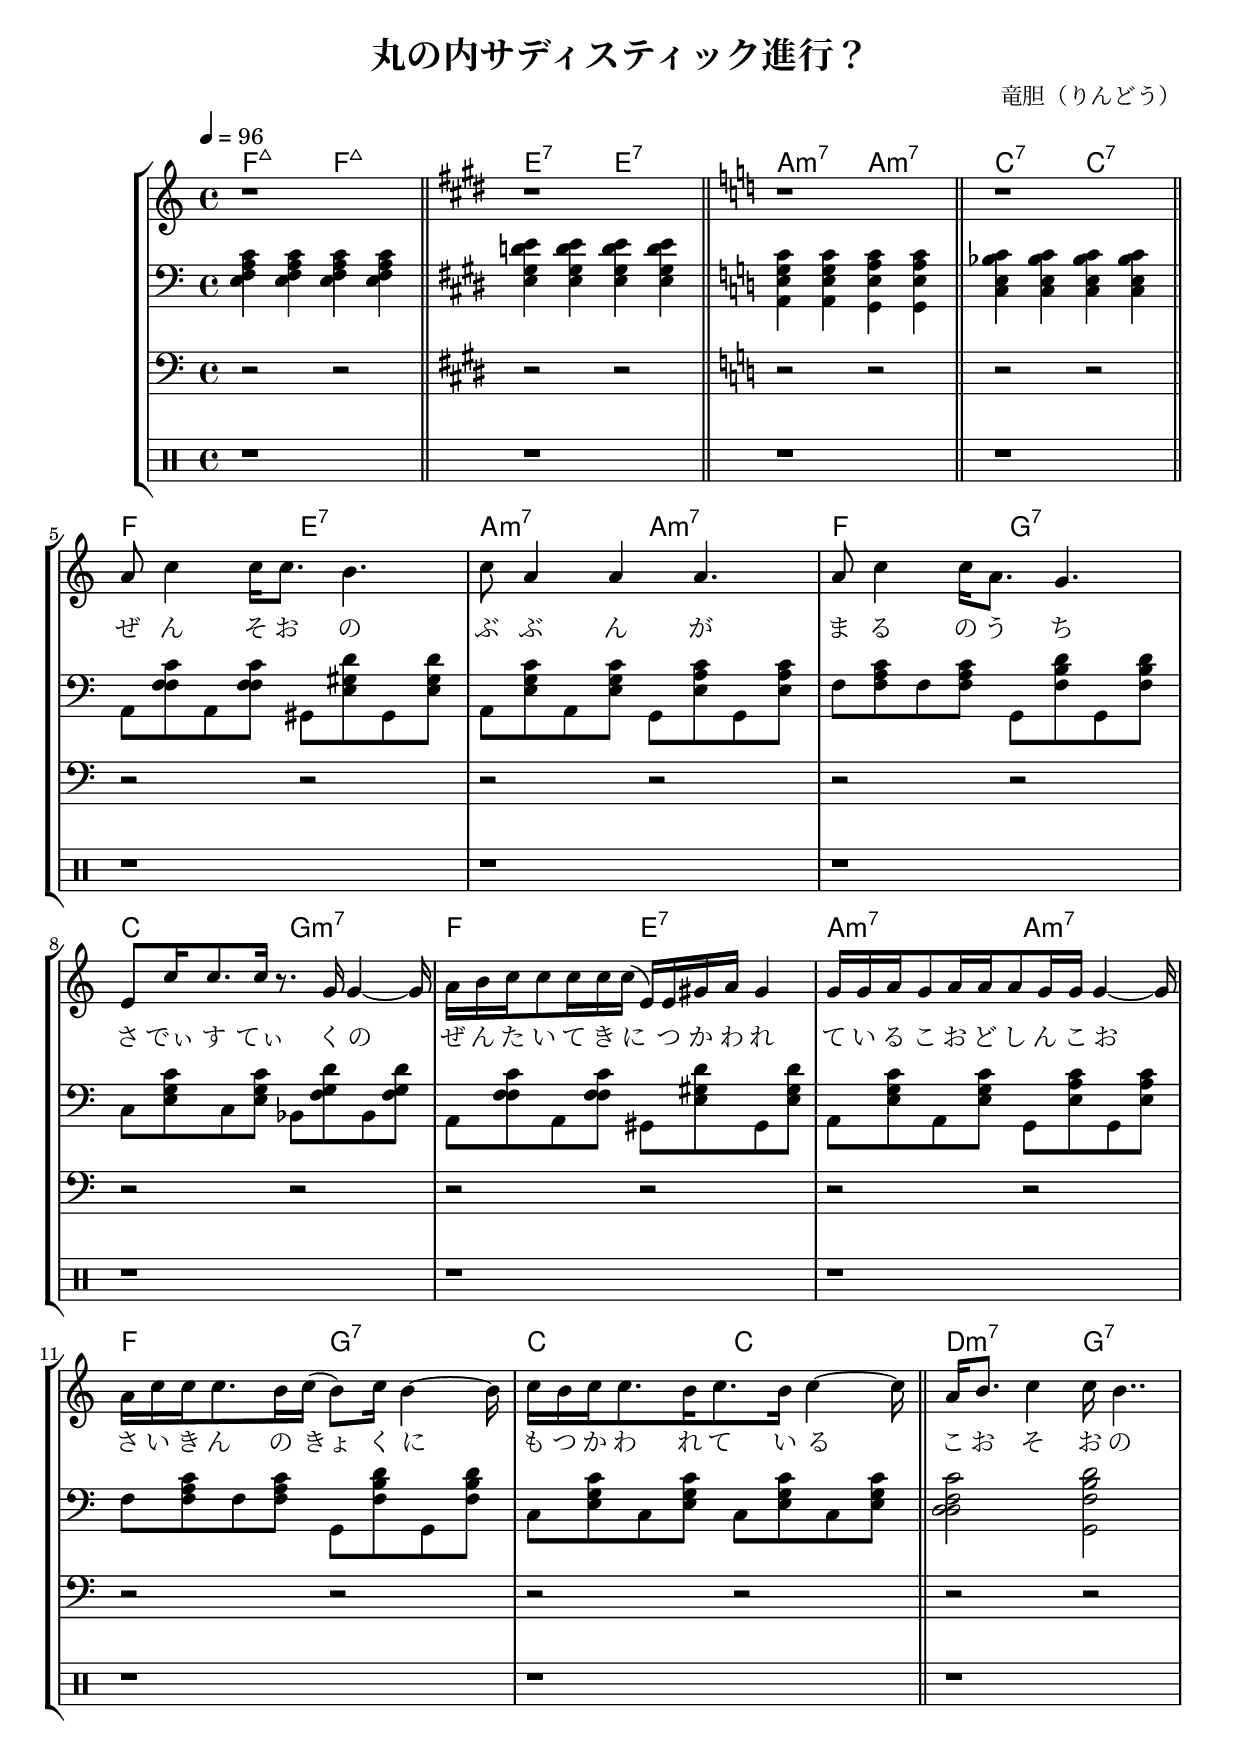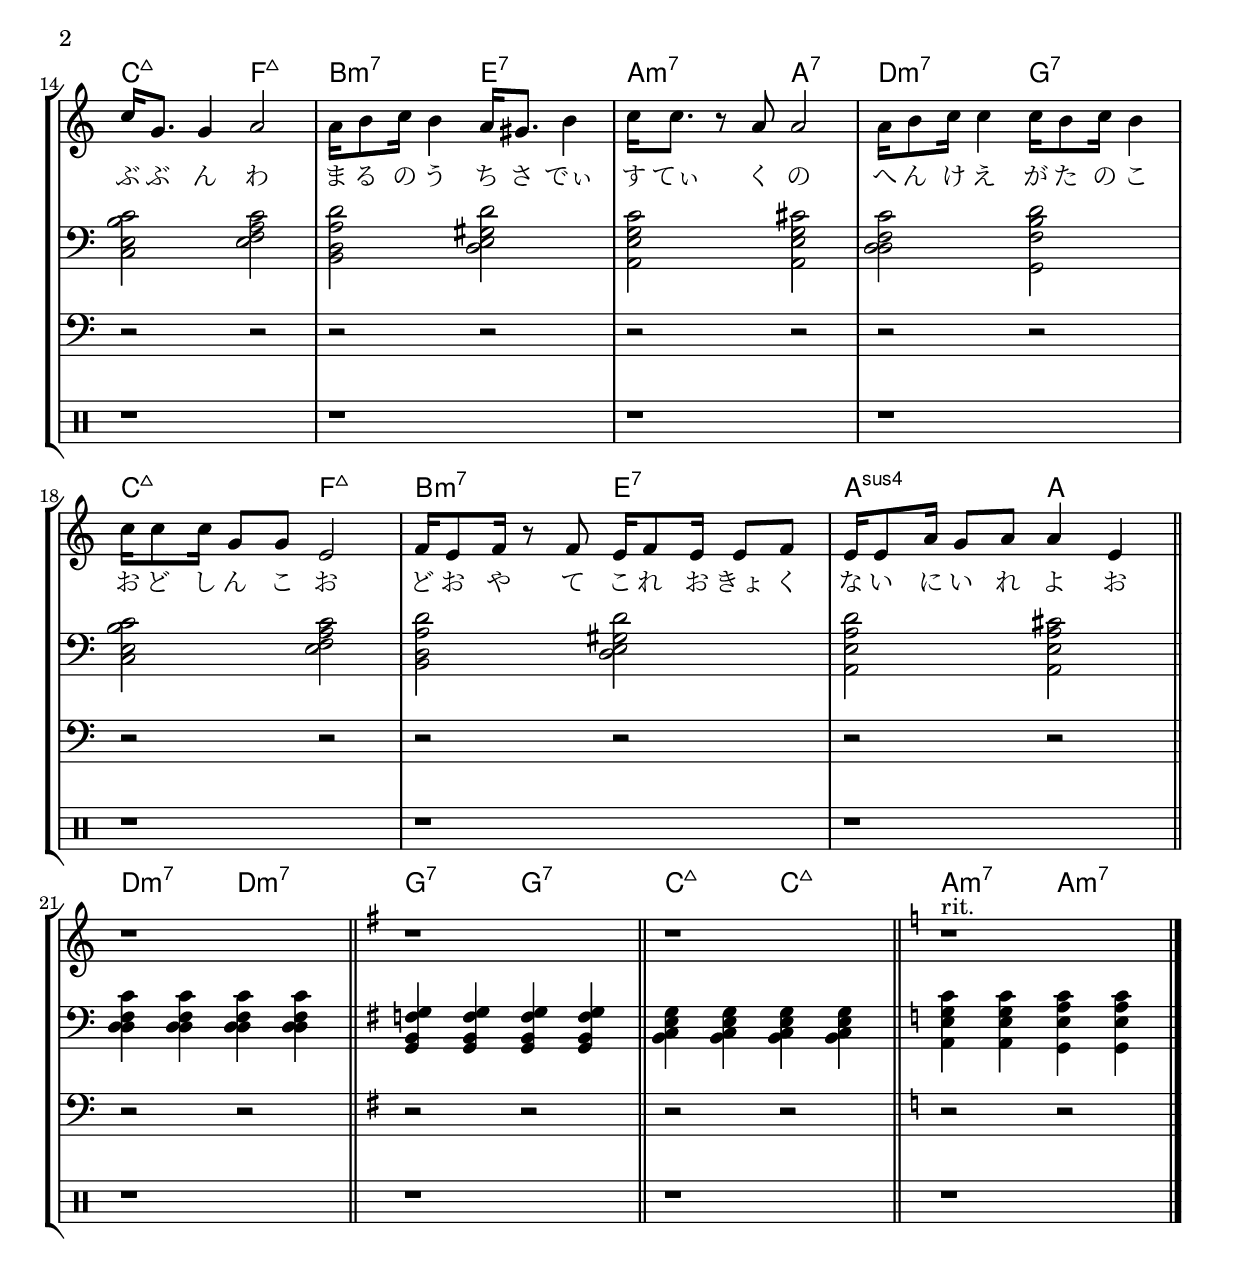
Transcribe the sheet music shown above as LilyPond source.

\version "2.12.1"

\header {
	title = \markup {丸の内サディスティック進行？}
	composer = \markup \center-column {竜胆（りんどう）}
}

harmony = \chordmode {
	f2:maj7 f:maj7 

	e:7 e:7 

	a:min7 a:min7 

	c:7 c:7 

	f e:7 a:min7 a:min7 f g:7 c g:min7 f e:7 a:min7 a:min7 f g:7 c c 

	d:min7 g:7 c:maj7 f:maj7 b:m7 e:7 a:min7 a:7 d:min7 g:7 c:maj7 f:maj7 b:m7 e:7 a:sus4 a 

	d:min7 d:min7 

	g:7 g:7 

	c:maj7 c:maj7 

	a:min7 a:min7 
}

melody = {
	\key c \major
	\tempo 4 = 96
	r1   
	\key e \major
	r1   
	\key c \major
	r1   
	r1   
	\set Staff.midiInstrument = #"mmi0.34"
	 a'8  c''4  c''16  c''8.  b'4. 
	c''8  a'4  a'4  a'4. 
	a'8  c''4  c''16  a'8.  g'4. 
	e'8  c''16  c''8.  c''16  r8.  g'16  g'4~g'16 
	a'16  b'16  c''16  c''8  c''16  c''16  c''16  (e'16)  e'16  gis'16  a'16  gis'4 
	g'16  g'16  a'16  g'8  a'16  a'16  a'8  g'16  g'16  g'4~g'16 
	a'16  c''16  c''16  c''8.  b'16  c''16  (b'8)  c''16  b'4~b'16 
	c''16  b'16  c''16  c''8.  b'16  c''8.  b'16  c''4~c''16
	\set Staff.midiInstrument = #"mmi0.34"
	 a'16  b'8.  c''4  c''16  b'4.. 
	c''16  g'8.  g'4  a'2 
	a'16  b'8  c''16  b'4  a'16  gis'8.  b'4 
	c''16  c''8.  r8  a'8  a'2 
	a'16  b'8  c''16  c''4  c''16  b'8  c''16  b'4 
	c''16  c''8  c''16  g'8  g'8  e'2 
	f'16  e'8  f'16  r8  f'8  e'16  f'8  e'16  e'8  f'8 
	e'16  e'8  a'16  g'8  a'8  a'4  e'4
	r1   
	\key g \major
	r1   
	r1   
	\key c \major
	r1^"rit." \bar "|."
}

words = \lyricmode {
	
	
	
	
	ぜ  ん  そ  お  の  ぶ  ぶ  ん  が  ま  る  の  う  ち  さ  でぃ  す  てぃ  く  の  ぜ  ん  た  い  て  き  に  つ  か  わ  れ  て  い  る  こ  お  ど  し  ん  こ  お  さ  い  き  ん  の  きょ  く  に  も  つ  か  わ  れ  て  い  る  
	こ  お  そ  お  の  ぶ  ぶ  ん  わ  ま  る  の  う  ち  さ  でぃ  す  てぃ  く  の  へ  ん  け  え  が  た  の  こ  お  ど  し  ん  こ  お  ど  お  や  て  こ  れ  お  きょ  く  な  い  に  い  れ  よ  お  
	
	
	
	
}

tempochange = {
	\tempo 4 = 96
	r1 \bar "||"
	\tempo 4 = 96
	r1 \bar "||"
	\tempo 4 = 96
	r1 \bar "||"
	\tempo 4 = 96
	r1 \bar "||"
	\tempo 4 = 96
	r1 | r1 | r1 | r1 | r1 | r1 | r1 | r1 \bar "||"
	\tempo 4 = 96
	r1 | r1 | r1 | r1 | r1 | r1 | r1 | r1 \bar "||"
	\tempo 4 = 96
	r1 \bar "||"
	\tempo 4 = 96
	r1 \bar "||"
	\tempo 4 = 96
	r1 \bar "||"
	\tempo 4 = 96
	\tempo 4 = 72 r2 \tempo 4 = 64 r2 \bar "|."
}

mainacc = {
	\clef bass
	\set Staff.midiInstrument = #"Honky-tonk"
	\key c \major
	\tempo 4 = 96
	<f e a c'>4 <f e a c'>4
	<f e a c'>4 <f e a c'>4
	\bar "||"

	\set Staff.midiInstrument = #"Honky-tonk"
	\key e \major
	<e gis d' e'>4 <e gis d' e'>4
	<e gis d' e'>4 <e gis d' e'>4
	\bar "||"

	\set Staff.midiInstrument = #"Honky-tonk"
	\key c \major
	<a, e g c'>4 <a, e g c'>4
	<g, e a c'>4 <g, e a c'>4
	\bar "||"

	\set Staff.midiInstrument = #"Honky-tonk"
	<c e bes c'>4 <c e bes c'>4
	<c e bes c'>4 <c e bes c'>4
	\bar "||"

	\set Staff.midiInstrument = #"Acoustic grand"
	a,8 <f f c'> a, <f f c'>
	gis,8 <e gis d'> gis, <e gis d'>
	a,8 <e g c'> a, <e g c'>
	g,8 <e a c'> g, <e a c'>
	f8 <f a c'> f <f a c'>
	g,8 <f b d'> g, <f b d'>
	c8 <e g c'> c <e g c'>
	bes,8 <f g d'> bes, <f g d'>
	a,8 <f f c'> a, <f f c'>
	gis,8 <e gis d'> gis, <e gis d'>
	a,8 <e g c'> a, <e g c'>
	g,8 <e a c'> g, <e a c'>
	f8 <f a c'> f <f a c'>
	g,8 <f b d'> g, <f b d'>
	c8 <e g c'> c <e g c'>
	c8 <e g c'> c <e g c'>
	\bar "||"

	\set Staff.midiInstrument = #"Bright Acoustic"
	<d d f c'>2
	<g, f b d'>2
	<c e b c'>2
	<f e a c'>2
	<b, d a d'>2
	<e d gis d'>2
	<a, e g c'>2
	<a, e g cis'>2
	<d d f c'>2
	<g, f b d'>2
	<c e b c'>2
	<f e a c'>2
	<b, d a d'>2
	<e d gis d'>2
	<a, e a d'>2
	<a, e a cis'>2
	\bar "||"

	\set Staff.midiInstrument = #"Honky-tonk"
	<d d f c'>4 <d d f c'>4
	<d d f c'>4 <d d f c'>4
	\bar "||"

	\set Staff.midiInstrument = #"Honky-tonk"
	\key g \major
	<g, b, f g>4 <g, b, f g>4
	<g, b, f g>4 <g, b, f g>4
	\bar "||"

	\set Staff.midiInstrument = #"Honky-tonk"
	<c b, e g>4 <c b, e g>4
	<c b, e g>4 <c b, e g>4
	\bar "||"

	\set Staff.midiInstrument = #"Honky-tonk"
	\key c \major
	<a, e g c'>4 <a, e g c'>4
	<g, e a c'>4 <g, e a c'>4
	\bar "|."
}

subacc = {
	\clef bass
	\set Staff.midiInstrument = #"Acoustic grand"
	\key c \major
	\tempo 4 = 96
	r2
	r2
	\bar "||"

	\set Staff.midiInstrument = #"Acoustic grand"
	\key e \major
	r2
	r2
	\bar "||"

	\set Staff.midiInstrument = #"Acoustic grand"
	\key c \major
	r2
	r2
	\bar "||"

	\set Staff.midiInstrument = #"Acoustic grand"
	r2
	r2
	\bar "||"

	\set Staff.midiInstrument = #"Acoustic grand"
	r2
	r2
	r2
	r2
	r2
	r2
	r2
	r2
	r2
	r2
	r2
	r2
	r2
	r2
	r2
	r2
	\bar "||"

	\set Staff.midiInstrument = #"Acoustic grand"
	r2
	r2
	r2
	r2
	r2
	r2
	r2
	r2
	r2
	r2
	r2
	r2
	r2
	r2
	r2
	r2
	\bar "||"

	\set Staff.midiInstrument = #"Acoustic grand"
	r2
	r2
	\bar "||"

	\set Staff.midiInstrument = #"Acoustic grand"
	\key g \major
	r2
	r2
	\bar "||"

	\set Staff.midiInstrument = #"Acoustic grand"
	r2
	r2
	\bar "||"

	\set Staff.midiInstrument = #"Acoustic grand"
	\key c \major
	r2
	r2
	\bar "|."
}

percA = {
	\drummode {
	r1 \bar "||"
	r1 \bar "||"
	r1 \bar "||"
	r1 \bar "||"
	r1 |r1 |r1 |r1 |r1 |r1 |r1 |r1 \bar "||"
	r1 |r1 |r1 |r1 |r1 |r1 |r1 |r1 \bar "||"
	r1 \bar "||"
	r1 \bar "||"
	r1 \bar "||"
	r1 \bar "|."
	}
}

percB = {
	\drummode {
	r1 \bar "||"
	r1 \bar "||"
	r1 \bar "||"
	r1 \bar "||"
	r1 |r1 |r1 |r1 |r1 |r1 |r1 |r1 \bar "||"
	r1 |r1 |r1 |r1 |r1 |r1 |r1 |r1 \bar "||"
	r1 \bar "||"
	r1 \bar "||"
	r1 \bar "||"
	r1 \bar "|."
	}
}

percC = {
	\drummode {
	r1 \bar "||"
	r1 \bar "||"
	r1 \bar "||"
	r1 \bar "||"
	r1 |r1 |r1 |r1 |r1 |r1 |r1 |r1 \bar "||"
	r1 |r1 |r1 |r1 |r1 |r1 |r1 |r1 \bar "||"
	r1 \bar "||"
	r1 \bar "||"
	r1 \bar "||"
	r1 \bar "|."
	}
}

percD = {
	\drummode {
	r1 \bar "||"
	r1 \bar "||"
	r1 \bar "||"
	r1 \bar "||"
	r1 |r1 |r1 |r1 |r1 |r1 |r1 |r1 \bar "||"
	r1 |r1 |r1 |r1 |r1 |r1 |r1 |r1 \bar "||"
	r1 \bar "||"
	r1 \bar "||"
	r1 \bar "||"
	r1 \bar "|."
	}
}

percE = {
	\drummode {
	r1 \bar "||"
	r1 \bar "||"
	r1 \bar "||"
	r1 \bar "||"
	r1 |r1 |r1 |r1 |r1 |r1 |r1 |r1 \bar "||"
	r1 |r1 |r1 |r1 |r1 |r1 |r1 |r1 \bar "||"
	r1 \bar "||"
	r1 \bar "||"
	r1 \bar "||"
	r1 \bar "|."
	}
}

\score {
	<<
		\new StaffGroup <<
			\new ChordNames {\harmony}
			\new Voice = "melody" {\melody}
			\new Lyrics \lyricsto "melody" \words
			\new Staff = "mainacc" {\mainacc}
			\new Staff = "subacc" {\subacc}
			\new DrumStaff <<
				\new DrumVoice {\percA}
				\new DrumVoice {\percB}
				\new DrumVoice {\percC}
				\new DrumVoice {\percD}
				\new DrumVoice {\percE}
			>>
		>>
	>>
	\layout { }
}
